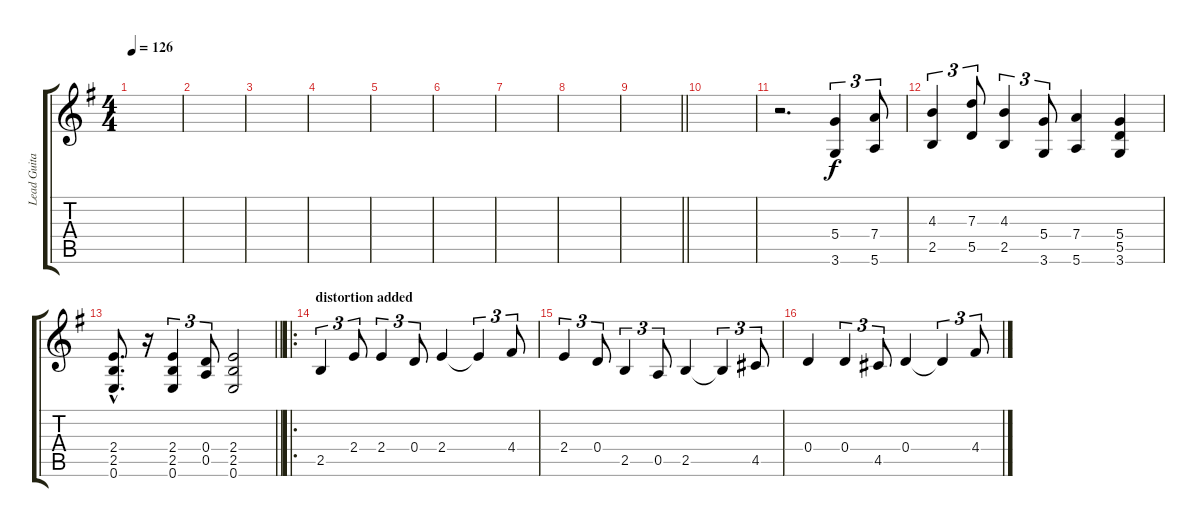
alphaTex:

\track ("Lead Guitar" "Lead Guita") {instrument overdrivenguitar}
\staff {score tabs}
\tuning (E4 B3 G3 D3 A2 E2) {hide}
\ts (4 4)
\tempo 126
\clef g2
\ks eminor
|
|
|
|
|
|
|
|
\barLineRight lightlight
|
|
r.2{d} (5.4 3.6).4{tu (3 2)} (7.4 5.6).8{tu (3 2)} |
(4.3 2.5).4{tu (3 2)} (7.3 5.5).8{tu (3 2)} (4.3 2.5).4{tu (3 2)} (5.4 3.6).8{tu (3 2)} (7.4 5.6).4 (5.4 5.5 3.6).4 |
\barLineRight lightlight
(2.4{hac} 2.5{hac} 0.6{hac}).8{d} r.16 (2.4 2.5 0.6).4{tu (3 2)} (0.4 0.5).8{tu (3 2)} (2.4 2.5 0.6).2 |
\ro
\section ("" "distortion added")
2.5.4{tu (3 2)} 2.4.8{tu (3 2)} 2.4.4{tu (3 2)} 0.4.8{tu (3 2)} 2.4.4 2.4{t}.4{tu (3 2)} 4.4.8{tu (3 2)} |
2.4.4{tu (3 2)} 0.4.8{tu (3 2)} 2.5.4{tu (3 2)} 0.5.8{tu (3 2)} 2.5.4 2.5{t}.4{tu (3 2)} 4.5.8{tu (3 2)} |
0.4.4 0.4.4{tu (3 2)} 4.5.8{tu (3 2)} 0.4.4 0.4{t}.4{tu (3 2)} 4.4.8{tu (3 2)}
